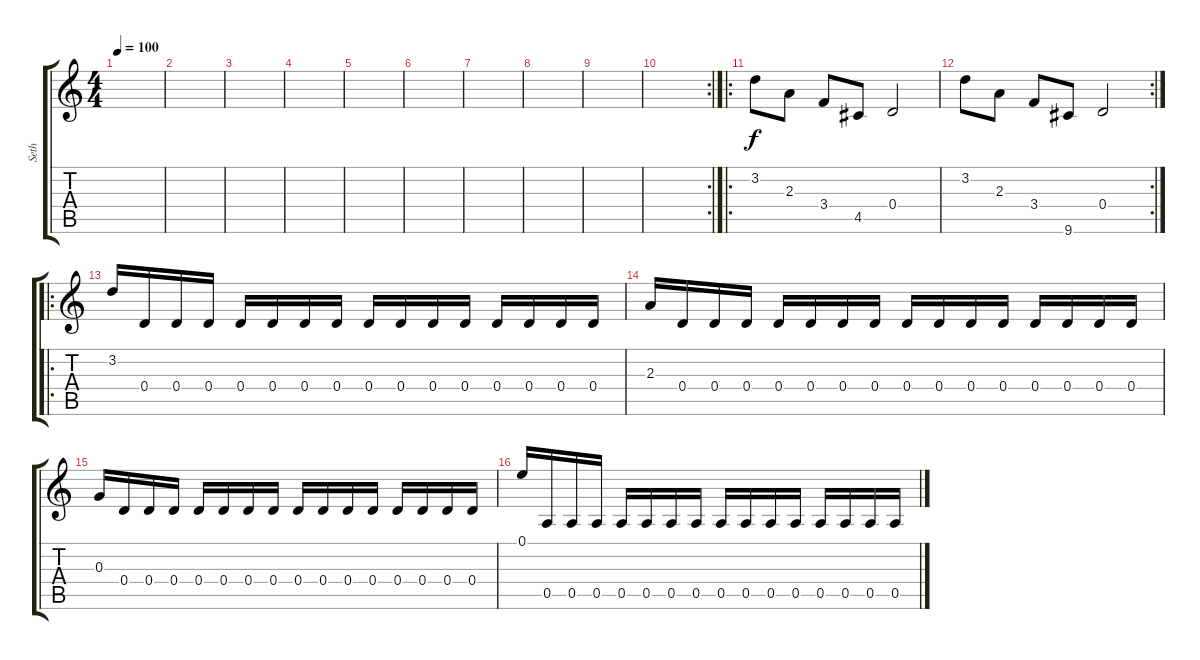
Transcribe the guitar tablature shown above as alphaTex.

\track ("Seth" "Seth") {instrument distortionguitar}
\staff {score tabs}
\tuning (E4 B3 G3 D3 A2 E2) {hide}
\ts (4 4)
\tempo 100
\clef g2
\ks c
|
|
|
|
|
|
|
|
|
\rc 2
|
\ro
3.2.8 2.3.8 3.4.8 4.5.8 0.4.2 |
\rc 2
3.2.8 2.3.8 3.4.8 9.6.8 0.4.2 |
\ro
3.2.16 0.4.16 0.4.16 0.4.16 0.4.16 0.4.16 0.4.16 0.4.16 0.4.16 0.4.16 0.4.16 0.4.16 0.4.16 0.4.16 0.4.16 0.4.16 |
2.3.16 0.4.16 0.4.16 0.4.16 0.4.16 0.4.16 0.4.16 0.4.16 0.4.16 0.4.16 0.4.16 0.4.16 0.4.16 0.4.16 0.4.16 0.4.16 |
0.3.16 0.4.16 0.4.16 0.4.16 0.4.16 0.4.16 0.4.16 0.4.16 0.4.16 0.4.16 0.4.16 0.4.16 0.4.16 0.4.16 0.4.16 0.4.16 |
0.1.16 0.5.16 0.5.16 0.5.16 0.5.16 0.5.16 0.5.16 0.5.16 0.5.16 0.5.16 0.5.16 0.5.16 0.5.16 0.5.16 0.5.16 0.5.16
